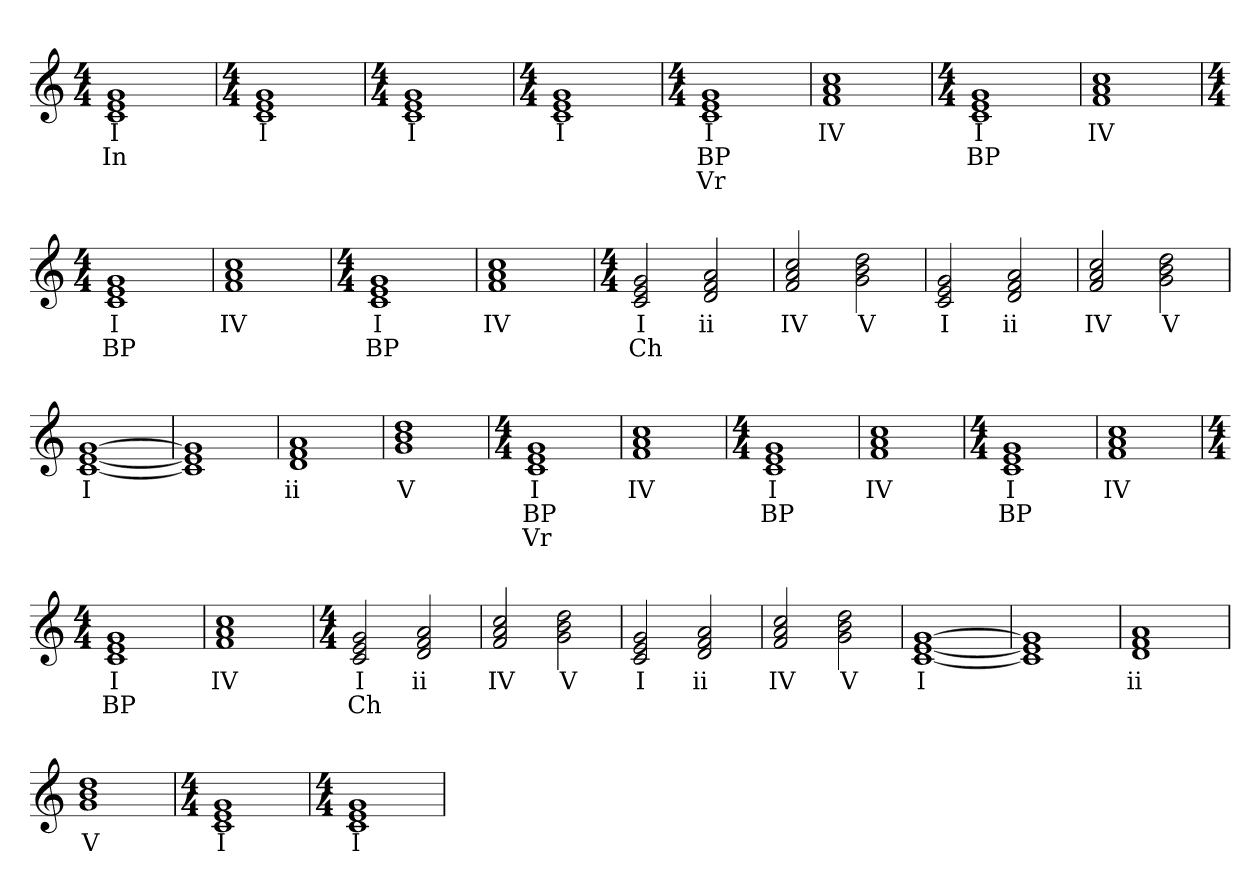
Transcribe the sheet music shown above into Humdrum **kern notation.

**kern	**text	**text	**text
*part1	*part1	*part1	*part1
*staff1	*staff1	*staff1	*staff1
*k[]	*	*	*
*C:	*	*	*
*M4/4	*	*	*
=	=	=	=
1c 1e 1g	I	In	.
=	=	=	=
*k[]	*	*	*
*C:	*	*	*
*M4/4	*	*	*
1c 1e 1g	I	.	.
=	=	=	=
*k[]	*	*	*
*C:	*	*	*
*M4/4	*	*	*
1c 1e 1g	I	.	.
=	=	=	=
*k[]	*	*	*
*C:	*	*	*
*M4/4	*	*	*
1c 1e 1g	I	.	.
=	=	=	=
*k[]	*	*	*
*C:	*	*	*
*M4/4	*	*	*
1c 1e 1g	I	BP	Vr
=	=	=	=
*k[]	*	*	*
*C:	*	*	*
1f 1a 1cc	IV	.	.
=	=	=	=
*k[]	*	*	*
*C:	*	*	*
*M4/4	*	*	*
1c 1e 1g	I	BP	.
=	=	=	=
*k[]	*	*	*
*C:	*	*	*
1f 1a 1cc	IV	.	.
=	=	=	=
*k[]	*	*	*
*C:	*	*	*
*M4/4	*	*	*
1c 1e 1g	I	BP	.
=	=	=	=
*k[]	*	*	*
*C:	*	*	*
1f 1a 1cc	IV	.	.
=	=	=	=
*k[]	*	*	*
*C:	*	*	*
*M4/4	*	*	*
1c 1e 1g	I	BP	.
=	=	=	=
*k[]	*	*	*
*C:	*	*	*
1f 1a 1cc	IV	.	.
=	=	=	=
*k[]	*	*	*
*C:	*	*	*
*M4/4	*	*	*
2c 2e 2g	I	Ch	.
2d 2f 2a	ii	.	.
=	=	=	=
*k[]	*	*	*
*C:	*	*	*
2f 2a 2cc	IV	.	.
2g 2b 2dd	V	.	.
=	=	=	=
*k[]	*	*	*
*C:	*	*	*
2c 2e 2g	I	.	.
2d 2f 2a	ii	.	.
=	=	=	=
*k[]	*	*	*
*C:	*	*	*
2f 2a 2cc	IV	.	.
2g 2b 2dd	V	.	.
=	=	=	=
*k[]	*	*	*
*C:	*	*	*
[1c [1e [1g	I	.	.
=	=	=	=
*k[]	*	*	*
*C:	*	*	*
1c] 1e] 1g]	.	.	.
=	=	=	=
*k[]	*	*	*
*C:	*	*	*
1d 1f 1a	ii	.	.
=	=	=	=
*k[]	*	*	*
*C:	*	*	*
1g 1b 1dd	V	.	.
=	=	=	=
*k[]	*	*	*
*C:	*	*	*
*M4/4	*	*	*
1c 1e 1g	I	BP	Vr
=	=	=	=
*k[]	*	*	*
*C:	*	*	*
1f 1a 1cc	IV	.	.
=	=	=	=
*k[]	*	*	*
*C:	*	*	*
*M4/4	*	*	*
1c 1e 1g	I	BP	.
=	=	=	=
*k[]	*	*	*
*C:	*	*	*
1f 1a 1cc	IV	.	.
=	=	=	=
*k[]	*	*	*
*C:	*	*	*
*M4/4	*	*	*
1c 1e 1g	I	BP	.
=	=	=	=
*k[]	*	*	*
*C:	*	*	*
1f 1a 1cc	IV	.	.
=	=	=	=
*k[]	*	*	*
*C:	*	*	*
*M4/4	*	*	*
1c 1e 1g	I	BP	.
=	=	=	=
*k[]	*	*	*
*C:	*	*	*
1f 1a 1cc	IV	.	.
=	=	=	=
*k[]	*	*	*
*C:	*	*	*
*M4/4	*	*	*
2c 2e 2g	I	Ch	.
2d 2f 2a	ii	.	.
=	=	=	=
*k[]	*	*	*
*C:	*	*	*
2f 2a 2cc	IV	.	.
2g 2b 2dd	V	.	.
=	=	=	=
*k[]	*	*	*
*C:	*	*	*
2c 2e 2g	I	.	.
2d 2f 2a	ii	.	.
=	=	=	=
*k[]	*	*	*
*C:	*	*	*
2f 2a 2cc	IV	.	.
2g 2b 2dd	V	.	.
=	=	=	=
*k[]	*	*	*
*C:	*	*	*
[1c [1e [1g	I	.	.
=	=	=	=
*k[]	*	*	*
*C:	*	*	*
1c] 1e] 1g]	.	.	.
=	=	=	=
*k[]	*	*	*
*C:	*	*	*
1d 1f 1a	ii	.	.
=	=	=	=
*k[]	*	*	*
*C:	*	*	*
1g 1b 1dd	V	.	.
=	=	=	=
*k[]	*	*	*
*C:	*	*	*
*M4/4	*	*	*
1c 1e 1g	I	.	.
=	=	=	=
*k[]	*	*	*
*C:	*	*	*
*M4/4	*	*	*
1c 1e 1g	I	.	.
=	=	=	=
*-	*-	*-	*-
